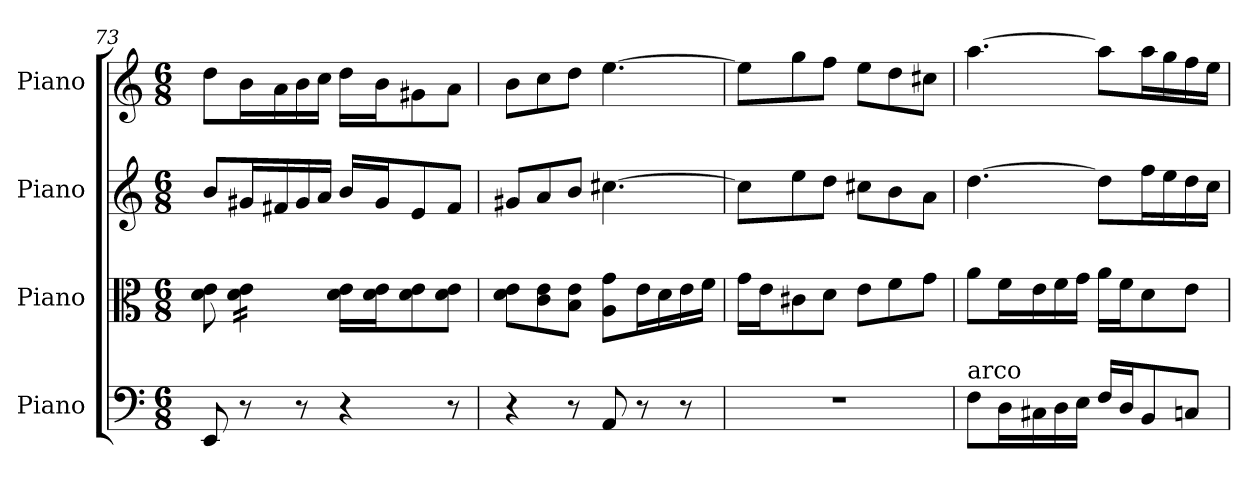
**kern	**kern	**kern	**kern
*part4	*part3	*part2	*part1
*staff4	*staff3	*staff2	*staff1
*I"Piano	*I"Piano	*I"Piano	*I"Piano
*I'Pno	*I'Pno	*I'Pno	*I'Pno
!!LO:LB:g=z
*clefF4	*clefC3	*clefG2	*clefG2
*k[]	*k[]	*k[]	*k[]
*M6/8	*M6/8	*M6/8	*M6/8
=73	=73	=73	=73
8EE/	8d\ 8e\	8b/L	8dd\L
*	*tremolo	*	*
8r	16d\ 16e\LL	16g#X/L	16b\L
.	16d\ 16e\	16f#X/	16a\
8r	16d\ 16e\	16g#/	16b\
.	16d\ 16e\JJ	16a/JJ	16cc\JJ
*	*Xtremolo	*	*
4r	16d\ 16e\LL	16b/LL	16dd\LL
.	16d\ 16e\J	16g#/J	16b\J
.	8d\ 8e\	8e/	8g#X\
8r	8d\ 8e\J	8f#/J	8a\J
=74	=74	=74	=74
4r	8d\ 8e\L	8g#X/L	8b\L
.	8c\ 8e\	8a/	8cc\
8r	8B\ 8e\J	8b/J	8dd\J
8AA/	8A\ 8g\L	[4.cc#X\	[4.ee\
8r	16e\L	.	.
.	16d\	.	.
8r	16e\	.	.
.	16f\JJ	.	.
=75	=75	=75	=75
2.r	16g\LL	8cc#\L]	8ee\L]
.	16e\J	.	.
.	8c#X\	8ee\	8gg\
.	8d\J	8dd\J	8ff\J
.	8e\L	8cc#X\L	8ee\L
.	8f\	8b\	8dd\
.	8g\J	8a\J	8cc#X\J
=76	=76	=76	=76
!LO:TX:a:t=arco	!	!	!
8F\L	8a\L	[4.dd\	[4.aa\
16D\L	16f\L	.	.
16C#X\	16e\	.	.
16D\	16f\	.	.
16E\JJ	16g\JJ	.	.
16F/LL	16a\LL	8dd\L]	8aa\L]
16D/J	16f\J	.	.
8BB/	8d\	16ff\L	16aa\L
.	.	16ee\	16gg\
8Cn/J	8e\J	16dd\	16ff\
.	.	16cc\JJ	16ee\JJ
=	=	=	=
*-	*-	*-	*-
